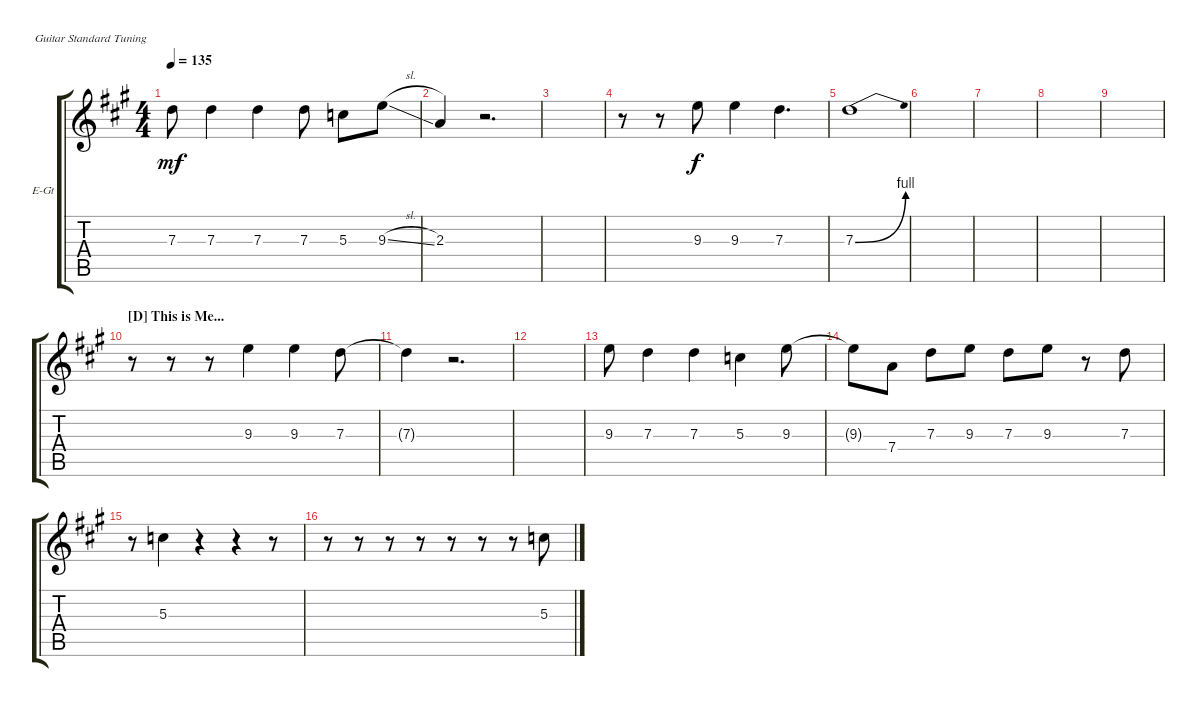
\defaultSystemsLayout 4
\bracketExtendMode groupsimilarinstruments
\firstSystemTrackNameOrientation horizontal
\otherSystemsTrackNameOrientation horizontal
\track ("Vocals" "E-Gt") {instrument electricguitarclean}
\staff {score tabs}
\tuning (E4 B3 G3 D3 A2 E2)
\ts (4 4)
\tempo 135
\clef g2
\ks f#minor
7.3{t}.8{dy mf} 7.3.4 7.3.4 7.3.8 5.3.8 9.3{sl}.8 |
2.3.4 r.2{d} |
|
r.8 r.8 9.3.8{dy f} 9.3.4 7.3.4{d} |
7.3{be (bend 0 0 37.199999999999996 4)}.1 |
|
|
|
|
\section ("D" "This is Me...")
r.8 r.8 r.8 9.3.4 9.3.4 7.3.8 |
7.3{t}.4 r.2{d} |
|
9.3.8 7.3.4 7.3.4 5.3.4 9.3.8 |
9.3{t}.8 7.4.8 7.3.8 9.3.8 7.3.8 9.3.8 r.8 7.3.8 |
r.8 5.3.4 r.4 r.4 r.8 |
r.8 r.8 r.8 r.8 r.8 r.8 r.8 5.3.8
